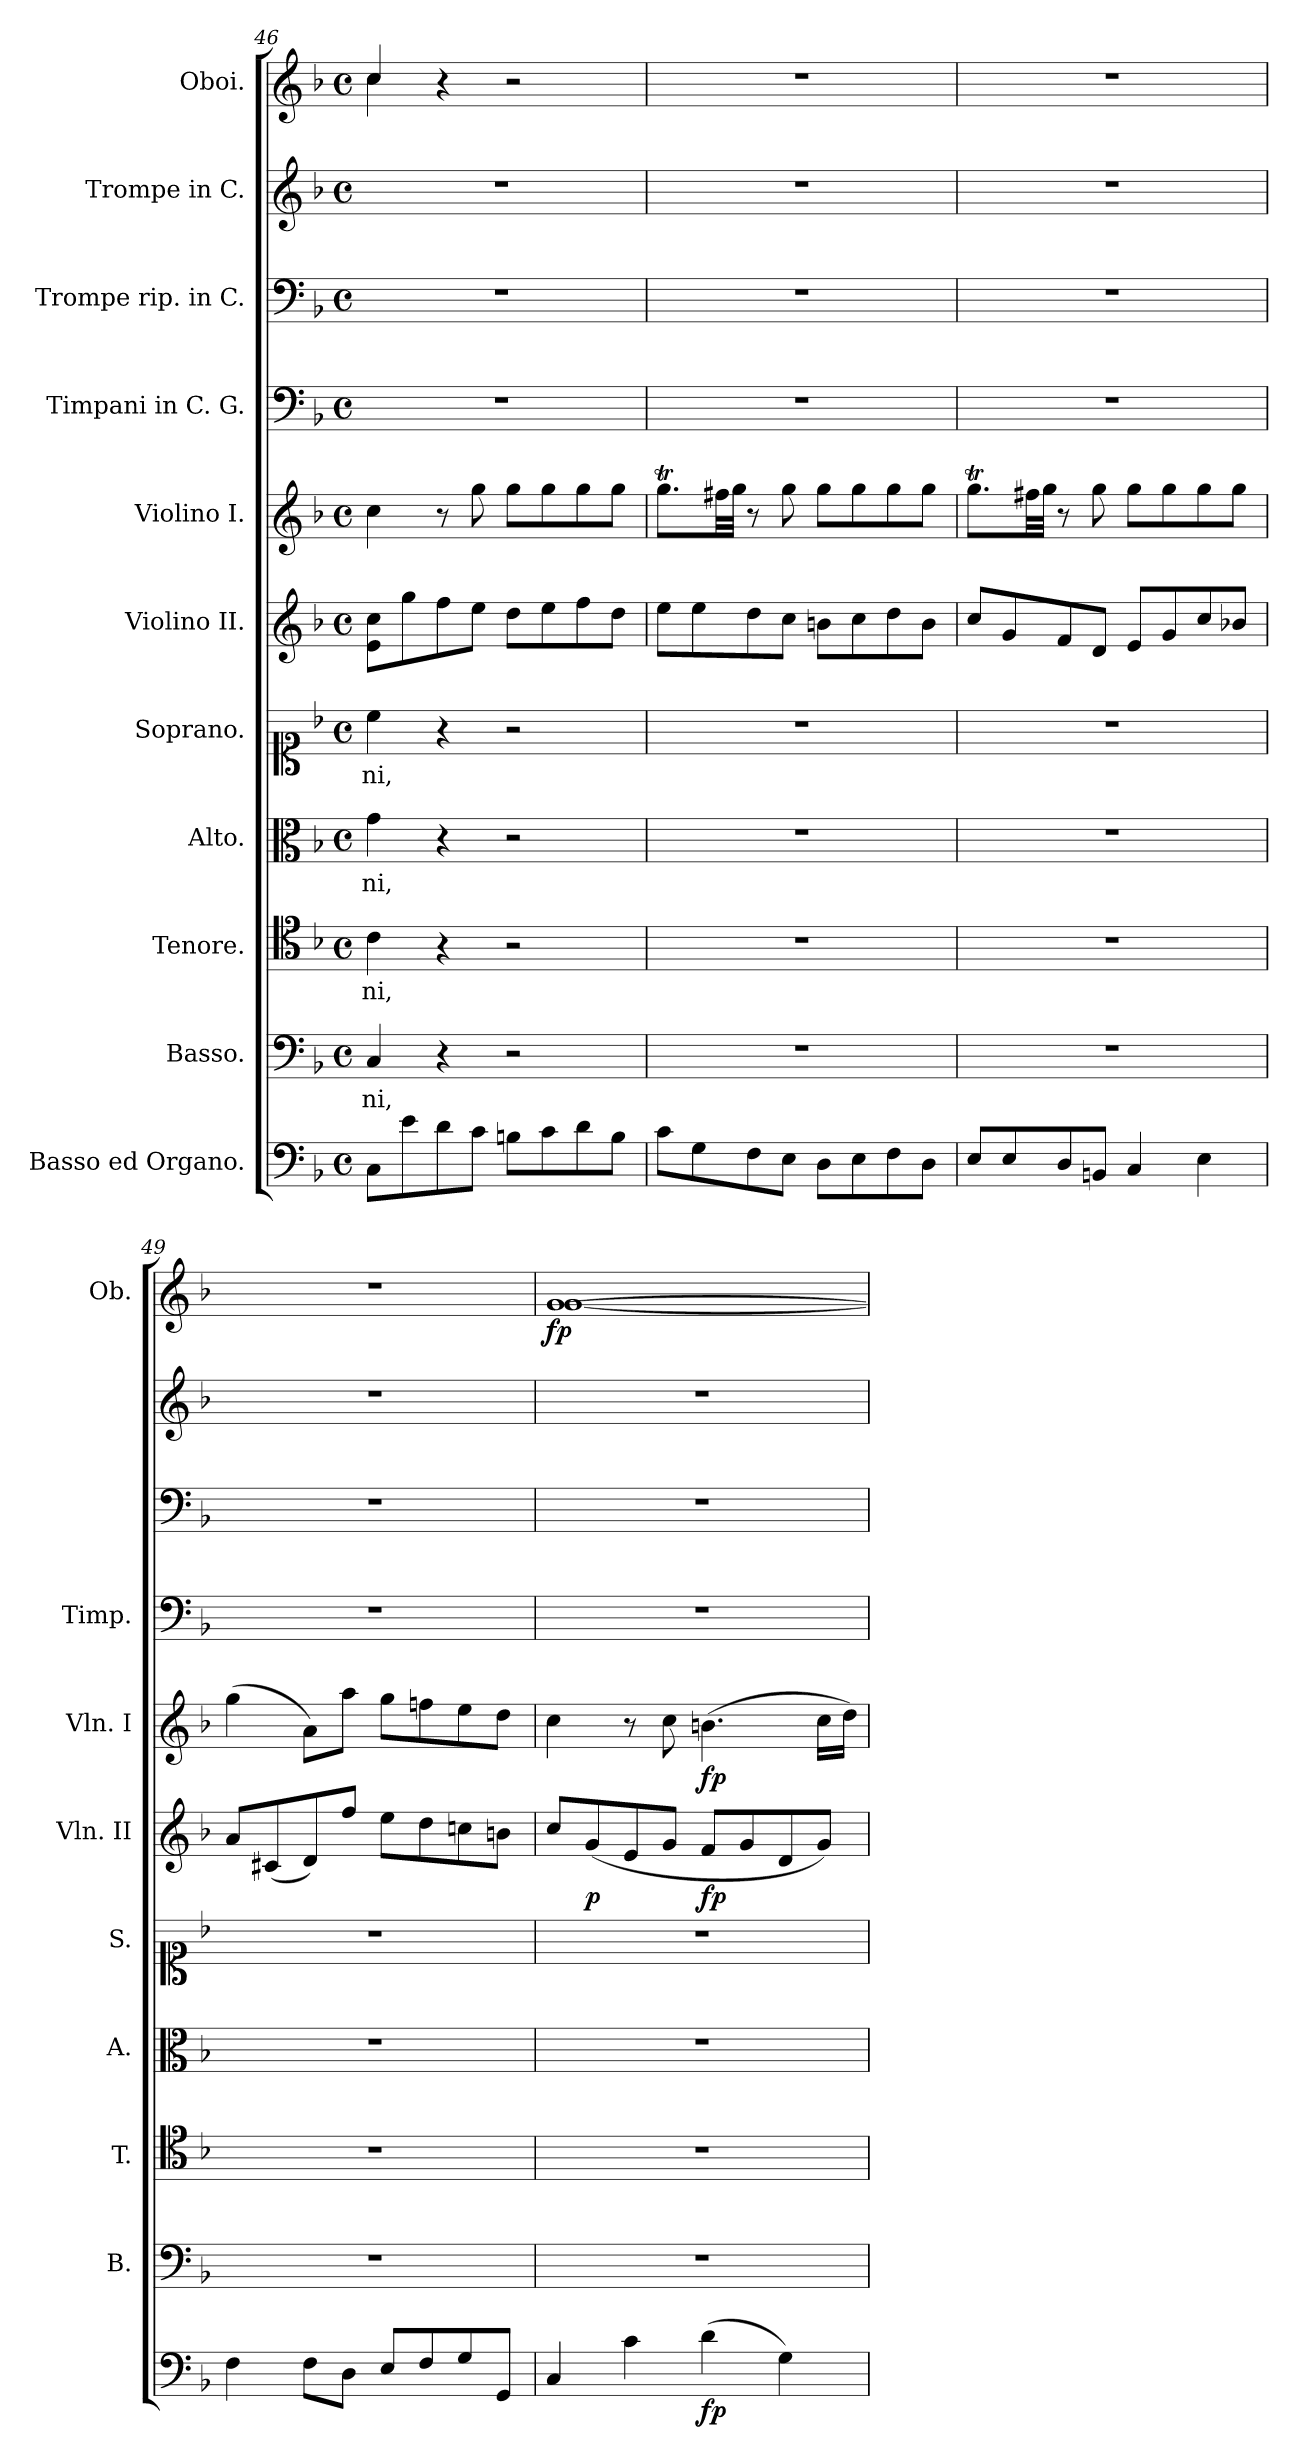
**kern	**dynam	**kern	**text	**kern	**text	**kern	**text	**kern	**text	**kern	**dynam	**kern	**dynam	**kern	**kern	**kern	**kern	**dynam
*part11	*part11	*part10	*part10	*part9	*part9	*part8	*part8	*part7	*part7	*part6	*part6	*part5	*part5	*part4	*part3	*part2	*part1	*part1
*staff11	*staff11	*staff10	*staff10	*staff9	*staff9	*staff8	*staff8	*staff7	*staff7	*staff6	*staff6	*staff5	*staff5	*staff4	*staff3	*staff2	*staff1	*staff1
*I"Basso ed  Organo.	*	*I"Basso.	*	*I"Tenore.	*	*I"Alto.	*	*I"Soprano.	*	*I"Violino II.	*	*I"Violino I.	*	*I"Timpani in C. G.	*I"Trompe rip. in C.	*I"Trompe in C.	*I"Oboi.	*
*	*	*I'B.	*	*I'T.	*	*I'A.	*	*I'S.	*	*I'Vln. II	*	*I'Vln. I	*	*I'Timp.	*	*	*I'Ob.	*
*clefF4	*	*clefF4	*	*clefC4	*	*clefC3	*	*clefC1	*	*clefG2	*	*clefG2	*	*clefF4	*clefF4	*clefG2	*clefG2	*
*k[b-]	*	*k[b-]	*	*k[b-]	*	*k[b-]	*	*k[b-]	*	*k[b-]	*	*k[b-]	*	*k[b-]	*k[b-]	*k[b-]	*k[b-]	*
*M4/4	*	*M4/4	*	*M4/4	*	*M4/4	*	*M4/4	*	*M4/4	*	*M4/4	*	*M4/4	*M4/4	*M4/4	*M4/4	*
*met(c)	*	*met(c)	*	*met(c)	*	*met(c)	*	*met(c)	*	*met(c)	*	*met(c)	*	*met(c)	*met(c)	*met(c)	*met(c)	*
=46	=46	=46	=46	=46	=46	=46	=46	=46	=46	=46	=46	=46	=46	=46	=46	=46	=46	=46
!	!	!	!LO:LY:b	!	!LO:LY:b	!	!LO:LY:b	!	!LO:LY:b	!	!	!	!	!	!	!	!	!
*	*	*	*	*	*	*	*	*	*	*	*	*	*	*	*	*	*^	*
8C\L	.	4C/	-ni,	4c\	-ni,	4g\	-ni,	4cc\	-ni,	8e\ 8cc\L	.	4cc\	.	1r	1r	1r	4cc/	4cc\	.
8e\	.	.	.	.	.	.	.	.	.	8gg\	.	.	.	.	.	.	.	.	.
8d\	.	4r	.	4r	.	4r	.	4r	.	8ff\	.	8r	.	.	.	.	4r	4ryy	.
8c\J	.	.	.	.	.	.	.	.	.	8ee\J	.	8gg\	.	.	.	.	.	.	.
8Bn\L	.	2r	.	2r	.	2r	.	2r	.	8dd\L	.	8gg\L	.	.	.	.	2r	2ryy	.
8c\	.	.	.	.	.	.	.	.	.	8ee\	.	8gg\	.	.	.	.	.	.	.
8d\	.	.	.	.	.	.	.	.	.	8ff\	.	8gg\	.	.	.	.	.	.	.
8B\J	.	.	.	.	.	.	.	.	.	8dd\J	.	8gg\J	.	.	.	.	.	.	.
*	*	*	*	*	*	*	*	*	*	*	*	*	*	*	*	*	*v	*v	*
!!LO:LB:g=z
=47	=47	=47	=47	=47	=47	=47	=47	=47	=47	=47	=47	=47	=47	=47	=47	=47	=47	=47
8c\L	.	1r	.	1r	.	1r	.	1r	.	8ee\L	.	8.ggT\L	.	1r	1r	1r	1r	.
8G\	.	.	.	.	.	.	.	.	.	8ee\	.	.	.	.	.	.	.	.
.	.	.	.	.	.	.	.	.	.	.	.	32ff#X\LL	.	.	.	.	.	.
.	.	.	.	.	.	.	.	.	.	.	.	32gg\JJJ	.	.	.	.	.	.
8F\	.	.	.	.	.	.	.	.	.	8dd\	.	8r	.	.	.	.	.	.
8E\J	.	.	.	.	.	.	.	.	.	8cc\J	.	8gg\	.	.	.	.	.	.
8D\L	.	.	.	.	.	.	.	.	.	8bn\L	.	8gg\L	.	.	.	.	.	.
8E\	.	.	.	.	.	.	.	.	.	8cc\	.	8gg\	.	.	.	.	.	.
8F\	.	.	.	.	.	.	.	.	.	8dd\	.	8gg\	.	.	.	.	.	.
8D\J	.	.	.	.	.	.	.	.	.	8b\J	.	8gg\J	.	.	.	.	.	.
=48	=48	=48	=48	=48	=48	=48	=48	=48	=48	=48	=48	=48	=48	=48	=48	=48	=48	=48
8E/L	.	1r	.	1r	.	1r	.	1r	.	8cc/L	.	8.ggT\L	.	1r	1r	1r	1r	.
8E/	.	.	.	.	.	.	.	.	.	8g/	.	.	.	.	.	.	.	.
.	.	.	.	.	.	.	.	.	.	.	.	32ff#X\LL	.	.	.	.	.	.
.	.	.	.	.	.	.	.	.	.	.	.	32gg\JJJ	.	.	.	.	.	.
8D/	.	.	.	.	.	.	.	.	.	8f/	.	8r	.	.	.	.	.	.
8BBn/J	.	.	.	.	.	.	.	.	.	8d/J	.	8gg\	.	.	.	.	.	.
4C/	.	.	.	.	.	.	.	.	.	8e/L	.	8gg\L	.	.	.	.	.	.
.	.	.	.	.	.	.	.	.	.	8g/	.	8gg\	.	.	.	.	.	.
4E\	.	.	.	.	.	.	.	.	.	8cc/	.	8gg\	.	.	.	.	.	.
.	.	.	.	.	.	.	.	.	.	8b-X/J	.	8gg\J	.	.	.	.	.	.
=49	=49	=49	=49	=49	=49	=49	=49	=49	=49	=49	=49	=49	=49	=49	=49	=49	=49	=49
4F\	.	1r	.	1r	.	1r	.	1r	.	8a/L	.	(>4gg\	.	1r	1r	1r	1r	.
.	.	.	.	.	.	.	.	.	.	(<8c#X/	.	.	.	.	.	.	.	.
8F\L	.	.	.	.	.	.	.	.	.	8d/)	.	8a\L)	.	.	.	.	.	.
8D\J	.	.	.	.	.	.	.	.	.	8ff/J	.	8aa\J	.	.	.	.	.	.
8E/L	.	.	.	.	.	.	.	.	.	8ee\L	.	8gg\L	.	.	.	.	.	.
8F/	.	.	.	.	.	.	.	.	.	8dd\	.	8ffn\	.	.	.	.	.	.
8G/	.	.	.	.	.	.	.	.	.	8ccn\	.	8ee\	.	.	.	.	.	.
8GG/J	.	.	.	.	.	.	.	.	.	8bn\J	.	8dd\J	.	.	.	.	.	.
=50	=50	=50	=50	=50	=50	=50	=50	=50	=50	=50	=50	=50	=50	=50	=50	=50	=50	=50
*	*	*	*	*	*	*	*	*	*	*	*	*	*	*	*	*	*^	*
!	!	!	!	!	!	!	!	!	!	!	!	!	!	!	!	!	!	!	!LO:DY:b
4C/	.	1r	.	1r	.	1r	.	1r	.	8cc/L	.	4cc\	.	1r	1r	1r	[1g	[1g	fp
!	!	!	!	!	!	!	!	!	!	!	!LO:DY:b	!	!	!	!	!	!	!	!
.	.	.	.	.	.	.	.	.	.	(<8g/	p	.	.	.	.	.	.	.	.
4c\	.	.	.	.	.	.	.	.	.	8e/	.	8r	.	.	.	.	.	.	.
.	.	.	.	.	.	.	.	.	.	8g/J	.	8cc\	.	.	.	.	.	.	.
!	!LO:DY:b	!	!	!	!	!	!	!	!	!	!LO:DY:b	!	!LO:DY:b	!	!	!	!	!	!
(>4d\	fp	.	.	.	.	.	.	.	.	8f/L	fp	(>4.bn\	fp	.	.	.	.	.	.
.	.	.	.	.	.	.	.	.	.	8g/	.	.	.	.	.	.	.	.	.
4G\)	.	.	.	.	.	.	.	.	.	8d/	.	.	.	.	.	.	.	.	.
.	.	.	.	.	.	.	.	.	.	8g/J)	.	16cc\LL	.	.	.	.	.	.	.
.	.	.	.	.	.	.	.	.	.	.	.	16dd\JJ)	.	.	.	.	.	.	.
*	*	*	*	*	*	*	*	*	*	*	*	*	*	*	*	*	*v	*v	*
=	=	=	=	=	=	=	=	=	=	=	=	=	=	=	=	=	=	=
*-	*-	*-	*-	*-	*-	*-	*-	*-	*-	*-	*-	*-	*-	*-	*-	*-	*-	*-
